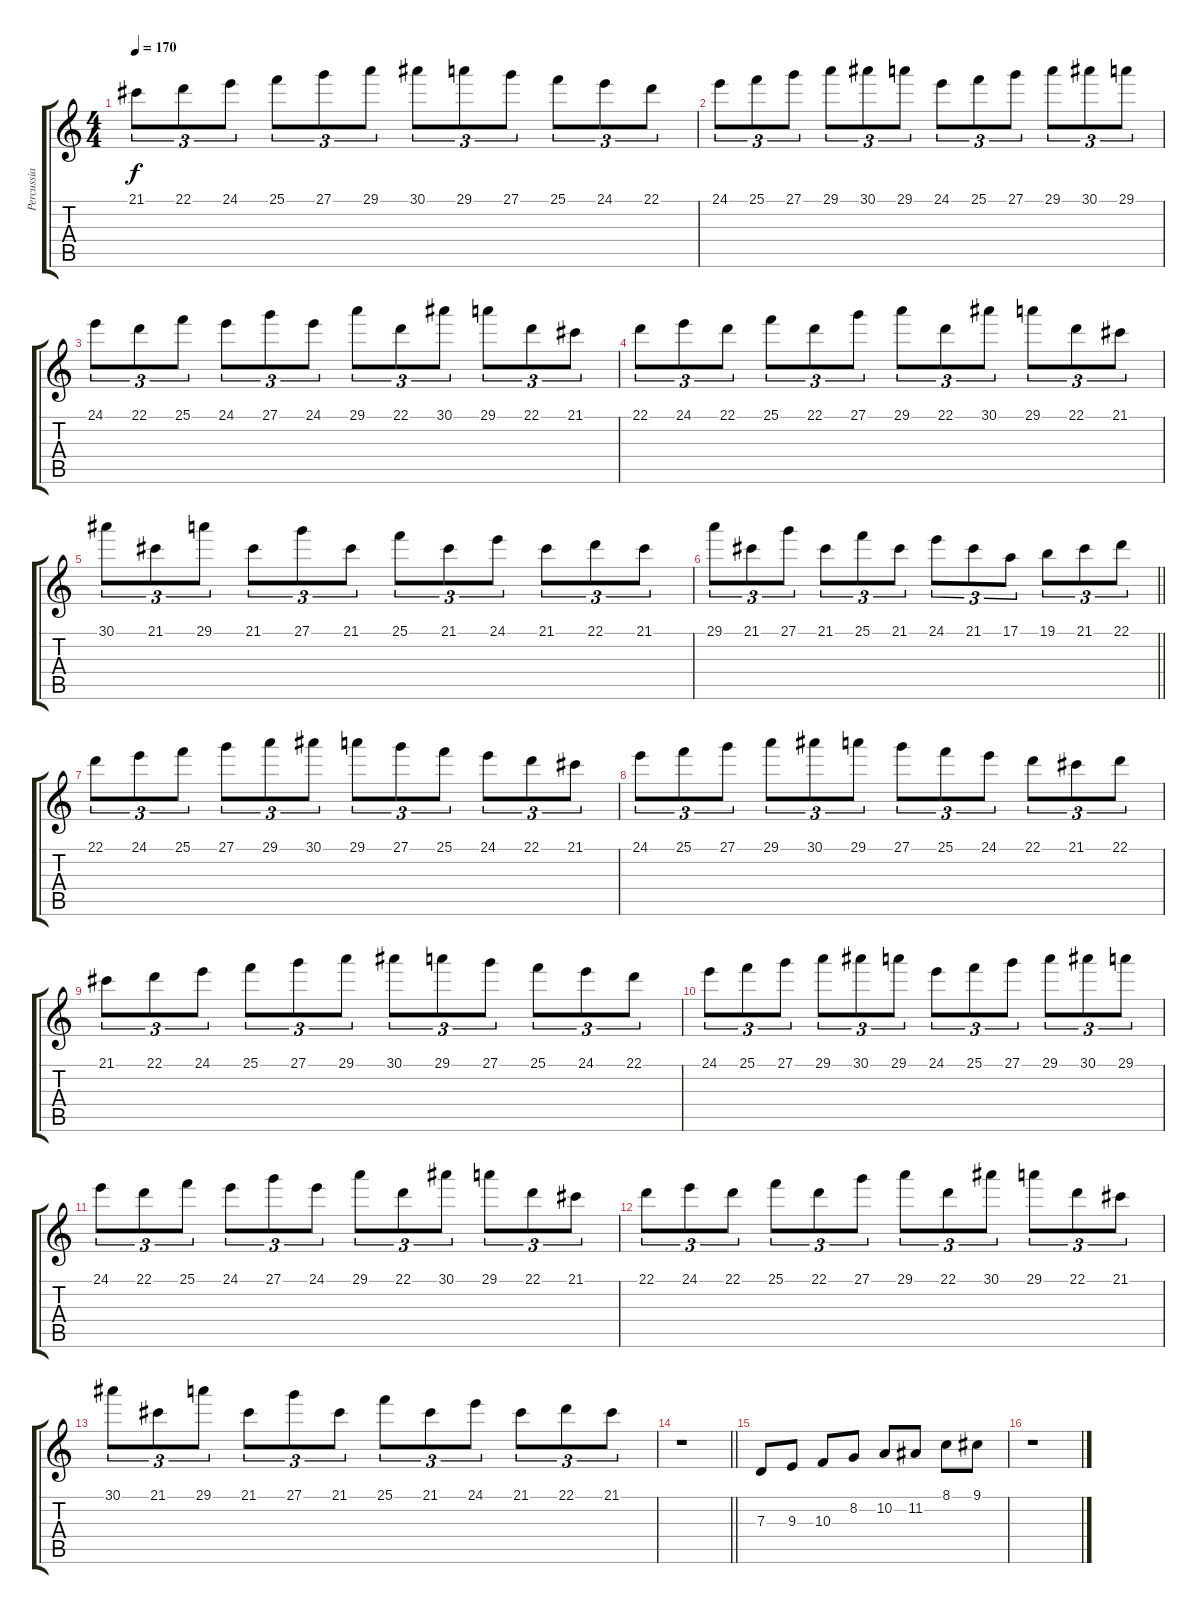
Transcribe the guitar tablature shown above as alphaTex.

\track ("Percussia " "Percussia ") {instrument musicbox}
\staff {score tabs}
\tuning (E4 B3 G3 D3 A2 E2) {hide}
\ts (4 4)
\tempo 170
\clef g2
\ks c
21.1.8{tu (3 2) dy f} 22.1.8{tu (3 2)} 24.1.8{tu (3 2)} 25.1.8{tu (3 2)} 27.1.8{tu (3 2)} 29.1.8{tu (3 2)} 30.1.8{tu (3 2)} 29.1.8{tu (3 2)} 27.1.8{tu (3 2)} 25.1.8{tu (3 2)} 24.1.8{tu (3 2)} 22.1.8{tu (3 2)} |
24.1.8{tu (3 2)} 25.1.8{tu (3 2)} 27.1.8{tu (3 2)} 29.1.8{tu (3 2)} 30.1.8{tu (3 2)} 29.1.8{tu (3 2)} 24.1.8{tu (3 2)} 25.1.8{tu (3 2)} 27.1.8{tu (3 2)} 29.1.8{tu (3 2)} 30.1.8{tu (3 2)} 29.1.8{tu (3 2)} |
24.1.8{tu (3 2)} 22.1.8{tu (3 2)} 25.1.8{tu (3 2)} 24.1.8{tu (3 2)} 27.1.8{tu (3 2)} 24.1.8{tu (3 2)} 29.1.8{tu (3 2)} 22.1.8{tu (3 2)} 30.1.8{tu (3 2)} 29.1.8{tu (3 2)} 22.1.8{tu (3 2)} 21.1.8{tu (3 2)} |
22.1.8{tu (3 2)} 24.1.8{tu (3 2)} 22.1.8{tu (3 2)} 25.1.8{tu (3 2)} 22.1.8{tu (3 2)} 27.1.8{tu (3 2)} 29.1.8{tu (3 2)} 22.1.8{tu (3 2)} 30.1.8{tu (3 2)} 29.1.8{tu (3 2)} 22.1.8{tu (3 2)} 21.1.8{tu (3 2)} |
30.1.8{tu (3 2)} 21.1.8{tu (3 2)} 29.1.8{tu (3 2)} 21.1.8{tu (3 2)} 27.1.8{tu (3 2)} 21.1.8{tu (3 2)} 25.1.8{tu (3 2)} 21.1.8{tu (3 2)} 24.1.8{tu (3 2)} 21.1.8{tu (3 2)} 22.1.8{tu (3 2)} 21.1.8{tu (3 2)} |
\barLineRight lightlight
29.1.8{tu (3 2)} 21.1.8{tu (3 2)} 27.1.8{tu (3 2)} 21.1.8{tu (3 2)} 25.1.8{tu (3 2)} 21.1.8{tu (3 2)} 24.1.8{tu (3 2)} 21.1.8{tu (3 2)} 17.1.8{tu (3 2)} 19.1.8{tu (3 2)} 21.1.8{tu (3 2)} 22.1.8{tu (3 2)} |
22.1.8{tu (3 2)} 24.1.8{tu (3 2)} 25.1.8{tu (3 2)} 27.1.8{tu (3 2)} 29.1.8{tu (3 2)} 30.1.8{tu (3 2)} 29.1.8{tu (3 2)} 27.1.8{tu (3 2)} 25.1.8{tu (3 2)} 24.1.8{tu (3 2)} 22.1.8{tu (3 2)} 21.1.8{tu (3 2)} |
24.1.8{tu (3 2)} 25.1.8{tu (3 2)} 27.1.8{tu (3 2)} 29.1.8{tu (3 2)} 30.1.8{tu (3 2)} 29.1.8{tu (3 2)} 27.1.8{tu (3 2)} 25.1.8{tu (3 2)} 24.1.8{tu (3 2)} 22.1.8{tu (3 2)} 21.1.8{tu (3 2)} 22.1.8{tu (3 2)} |
21.1.8{tu (3 2)} 22.1.8{tu (3 2)} 24.1.8{tu (3 2)} 25.1.8{tu (3 2)} 27.1.8{tu (3 2)} 29.1.8{tu (3 2)} 30.1.8{tu (3 2)} 29.1.8{tu (3 2)} 27.1.8{tu (3 2)} 25.1.8{tu (3 2)} 24.1.8{tu (3 2)} 22.1.8{tu (3 2)} |
24.1.8{tu (3 2)} 25.1.8{tu (3 2)} 27.1.8{tu (3 2)} 29.1.8{tu (3 2)} 30.1.8{tu (3 2)} 29.1.8{tu (3 2)} 24.1.8{tu (3 2)} 25.1.8{tu (3 2)} 27.1.8{tu (3 2)} 29.1.8{tu (3 2)} 30.1.8{tu (3 2)} 29.1.8{tu (3 2)} |
24.1.8{tu (3 2)} 22.1.8{tu (3 2)} 25.1.8{tu (3 2)} 24.1.8{tu (3 2)} 27.1.8{tu (3 2)} 24.1.8{tu (3 2)} 29.1.8{tu (3 2)} 22.1.8{tu (3 2)} 30.1.8{tu (3 2)} 29.1.8{tu (3 2)} 22.1.8{tu (3 2)} 21.1.8{tu (3 2)} |
22.1.8{tu (3 2)} 24.1.8{tu (3 2)} 22.1.8{tu (3 2)} 25.1.8{tu (3 2)} 22.1.8{tu (3 2)} 27.1.8{tu (3 2)} 29.1.8{tu (3 2)} 22.1.8{tu (3 2)} 30.1.8{tu (3 2)} 29.1.8{tu (3 2)} 22.1.8{tu (3 2)} 21.1.8{tu (3 2)} |
30.1.8{tu (3 2)} 21.1.8{tu (3 2)} 29.1.8{tu (3 2)} 21.1.8{tu (3 2)} 27.1.8{tu (3 2)} 21.1.8{tu (3 2)} 25.1.8{tu (3 2)} 21.1.8{tu (3 2)} 24.1.8{tu (3 2)} 21.1.8{tu (3 2)} 22.1.8{tu (3 2)} 21.1.8{tu (3 2)} |
\barLineRight lightlight
r.1 |
7.3.8{volume 16 instrument vibraphone} 9.3.8 10.3.8 8.2.8 10.2.8 11.2.8 8.1.8 9.1.8 |
r.1
